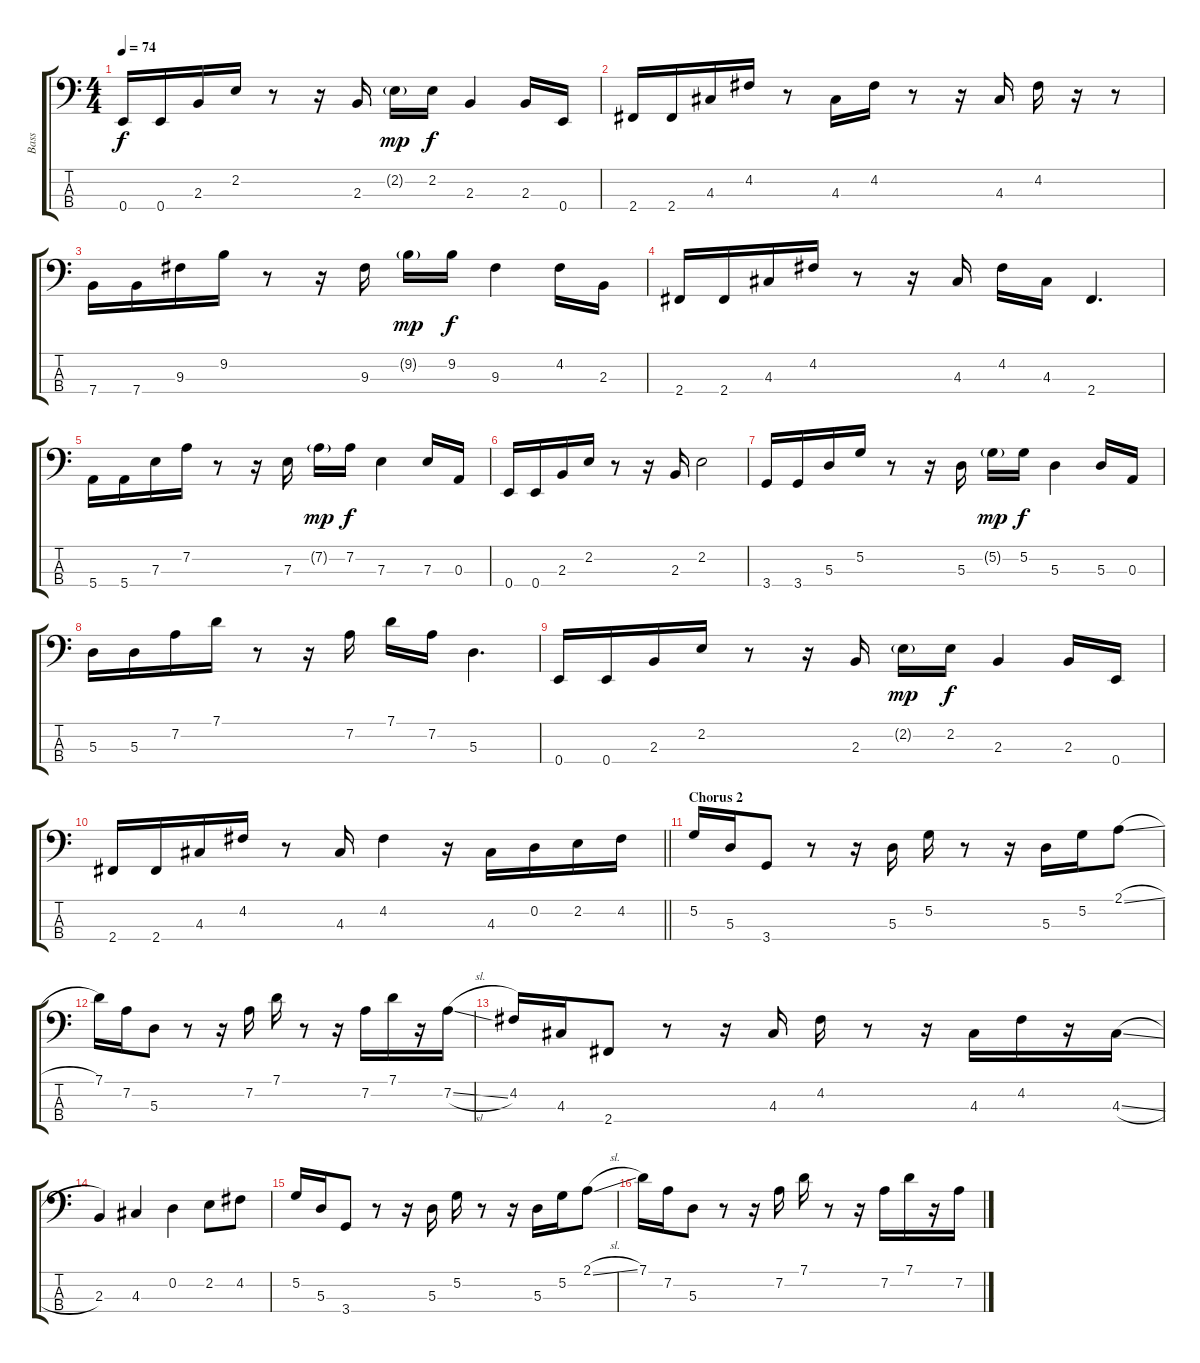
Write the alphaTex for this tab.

\track ("Bass" "Bass") {instrument electricbasspick}
\staff {score tabs}
\tuning (G2 D2 A1 E1) {hide}
\ts (4 4)
\tempo 74
\clef f4
\ks c
0.4.16{dy f} 0.4.16 2.3.16 2.2.16 r.8 r.16 2.3.16 2.2{g}.16{dy mp} 2.2.16{dy f} 2.3.4 2.3.16 0.4.16 |
2.4.16 2.4.16 4.3.16 4.2.16 r.8 4.3.16 4.2.16 r.8 r.16 4.3.16 4.2.16 r.16 r.8 |
7.4.16 7.4.16 9.3.16 9.2.16 r.8 r.16 9.3.16 9.2{g}.16{dy mp} 9.2.16{dy f} 9.3.4 4.2.16 2.3.16 |
2.4.16 2.4.16 4.3.16 4.2.16 r.8 r.16 4.3.16 4.2.16 4.3.16 2.4.4{d} |
5.4.16 5.4.16 7.3.16 7.2.16 r.8 r.16 7.3.16 7.2{g}.16{dy mp} 7.2.16{dy f} 7.3.4 7.3.16 0.3.16 |
0.4.16 0.4.16 2.3.16 2.2.16 r.8 r.16 2.3.16 2.2.2 |
3.4.16 3.4.16 5.3.16 5.2.16 r.8 r.16 5.3.16 5.2{g}.16{dy mp} 5.2.16{dy f} 5.3.4 5.3.16 0.3.16 |
5.3.16 5.3.16 7.2.16 7.1.16 r.8 r.16 7.2.16 7.1.16 7.2.16 5.3.4{d} |
0.4.16 0.4.16 2.3.16 2.2.16 r.8 r.16 2.3.16 2.2{g}.16{dy mp} 2.2.16{dy f} 2.3.4 2.3.16 0.4.16 |
\barLineRight lightlight
2.4.16 2.4.16 4.3.16 4.2.16 r.8 4.3.16 4.2.4 r.16 4.3.16 0.2.16 2.2.16 4.2.16 |
\section ("" "Chorus 2")
5.2.16 5.3.16 3.4.8 r.8 r.16 5.3.16 5.2.16 r.8 r.16 5.3.16 5.2.16 2.1{sl}.8 |
7.1.16 7.2.16 5.3.8 r.8 r.16 7.2.16 7.1.16 r.8 r.16 7.2.16 7.1.16 r.16 7.2{sl}.16 |
4.2.16 4.3.16 2.4.8 r.8 r.16 4.3.16 4.2.16 r.8 r.16 4.3.16 4.2.16 r.16 4.3{sl}.16 |
2.3.4 4.3.4 0.2.4 2.2.8 4.2.8 |
5.2.16 5.3.16 3.4.8 r.8 r.16 5.3.16 5.2.16 r.8 r.16 5.3.16 5.2.16 2.1{sl}.8 |
7.1.16 7.2.16 5.3.8 r.8 r.16 7.2.16 7.1.16 r.8 r.16 7.2.16 7.1.16 r.16 7.2{sl}.16
